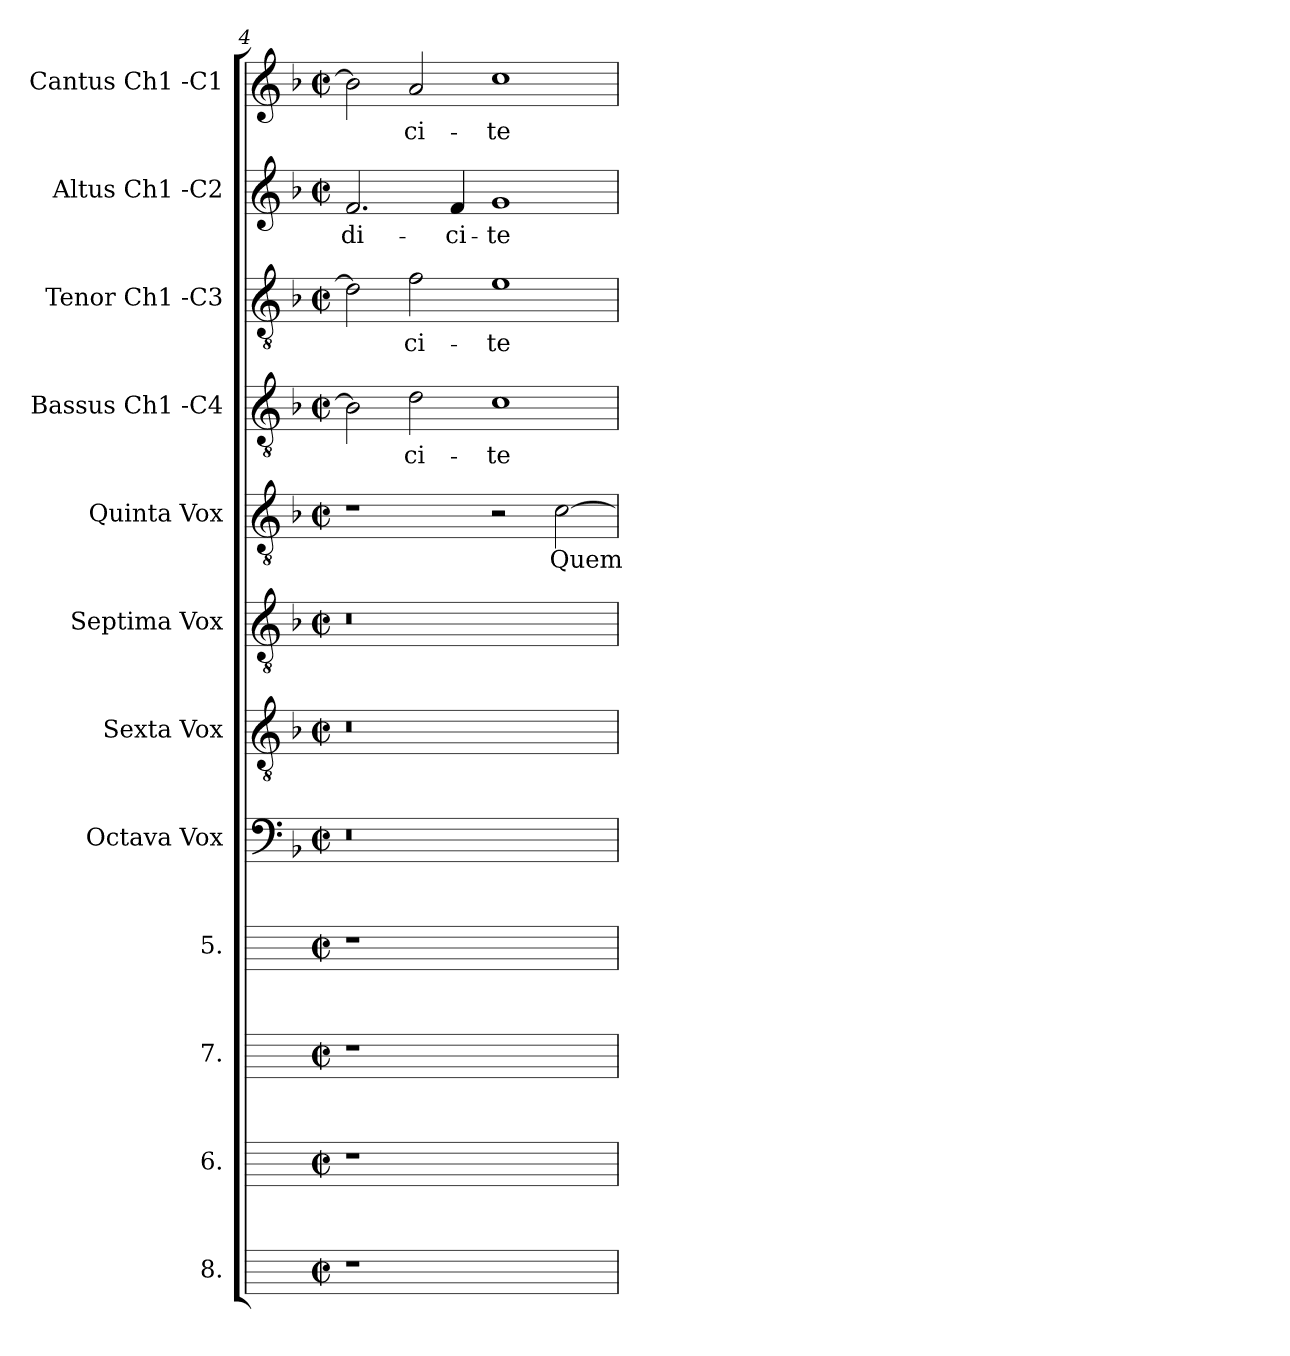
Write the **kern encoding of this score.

**kern	**kern	**kern	**kern	**kern	**kern	**kern	**kern	**text	**kern	**text	**kern	**text	**kern	**text	**kern	**text
*part12	*part11	*part10	*part9	*part8	*part7	*part6	*part5	*part5	*part4	*part4	*part3	*part3	*part2	*part2	*part1	*part1
*staff12	*staff11	*staff10	*staff9	*staff8	*staff7	*staff6	*staff5	*staff5	*staff4	*staff4	*staff3	*staff3	*staff2	*staff2	*staff1	*staff1
*I"8.	*I"6.	*I"7.	*I"5.	*I"Octava  Vox	*I"Sexta  Vox	*I"Septima  Vox	*I"Quinta  Vox	*	*I"Bassus  Ch1 -C4	*	*I"Tenor  Ch1 -C3	*	*I"Altus  Ch1 -C2	*	*I"Cantus  Ch1 -C1	*
*	*	*	*	*	*	*	*	*	*I'B	*	*I'T	*	*I'A	*	*I'C	*
*	*	*	*	*clefF4	*clefGv2	*clefGv2	*clefGv2	*	*clefGv2	*	*clefGv2	*	*clefG2	*	*clefG2	*
*k[]	*k[]	*k[]	*k[]	*k[b-]	*k[b-]	*k[b-]	*k[b-]	*	*k[b-]	*	*k[b-]	*	*k[b-]	*	*k[b-]	*
*C:	*C:	*C:	*C:	*F:	*F:	*F:	*F:	*	*F:	*	*F:	*	*F:	*	*F:	*
*M2/2	*M2/2	*M2/2	*M2/2	*M2/2	*M2/2	*M2/2	*M2/2	*	*M2/2	*	*M2/2	*	*M2/2	*	*M2/2	*
*met(c|)	*met(c|)	*met(c|)	*met(c|)	*met(c|)	*met(c|)	*met(c|)	*met(c|)	*	*met(c|)	*	*met(c|)	*	*met(c|)	*	*met(c|)	*
=4	=4	=4	=4	=4	=4	=4	=4	=4	=4	=4	=4	=4	=4	=4	=4	=4
!	!	!	!	!	!	!	!	!	!	!LO:LY:b:cj	!	!LO:LY:b:cj	!	!LO:LY:b:cj	!	!LO:LY:b:cj
1r	1r	1r	1r	0r	0r	0r	1r	.	2B-\]	--	2d\]	--	2.f/	di-	2b-\]	--
!	!	!	!	!	!	!	!	!	!	!LO:LY:b:cj	!	!LO:LY:b:cj	!	!	!	!LO:LY:b:cj
.	.	.	.	.	.	.	.	.	2d\	-ci-	2f\	-ci-	.	.	2a/	-ci-
!	!	!	!	!	!	!	!	!	!	!	!	!	!	!LO:LY:b:cj	!	!
.	.	.	.	.	.	.	.	.	.	.	.	.	4f/	-ci-	.	.
!	!	!	!	!	!	!	!	!	!	!LO:LY:b:cj	!	!LO:LY:b:cj	!	!LO:LY:b:cj	!	!LO:LY:b:cj
1ryy	1ryy	1ryy	1ryy	.	.	.	2r	.	1c	-te	1e	-te	1g	-te	1cc	-te
!	!	!	!	!	!	!	!	!LO:LY:b:cj	!	!	!	!	!	!	!	!
.	.	.	.	.	.	.	[>2c\	Quem	.	.	.	.	.	.	.	.
=	=	=	=	=	=	=	=	=	=	=	=	=	=	=	=	=
*-	*-	*-	*-	*-	*-	*-	*-	*-	*-	*-	*-	*-	*-	*-	*-	*-
